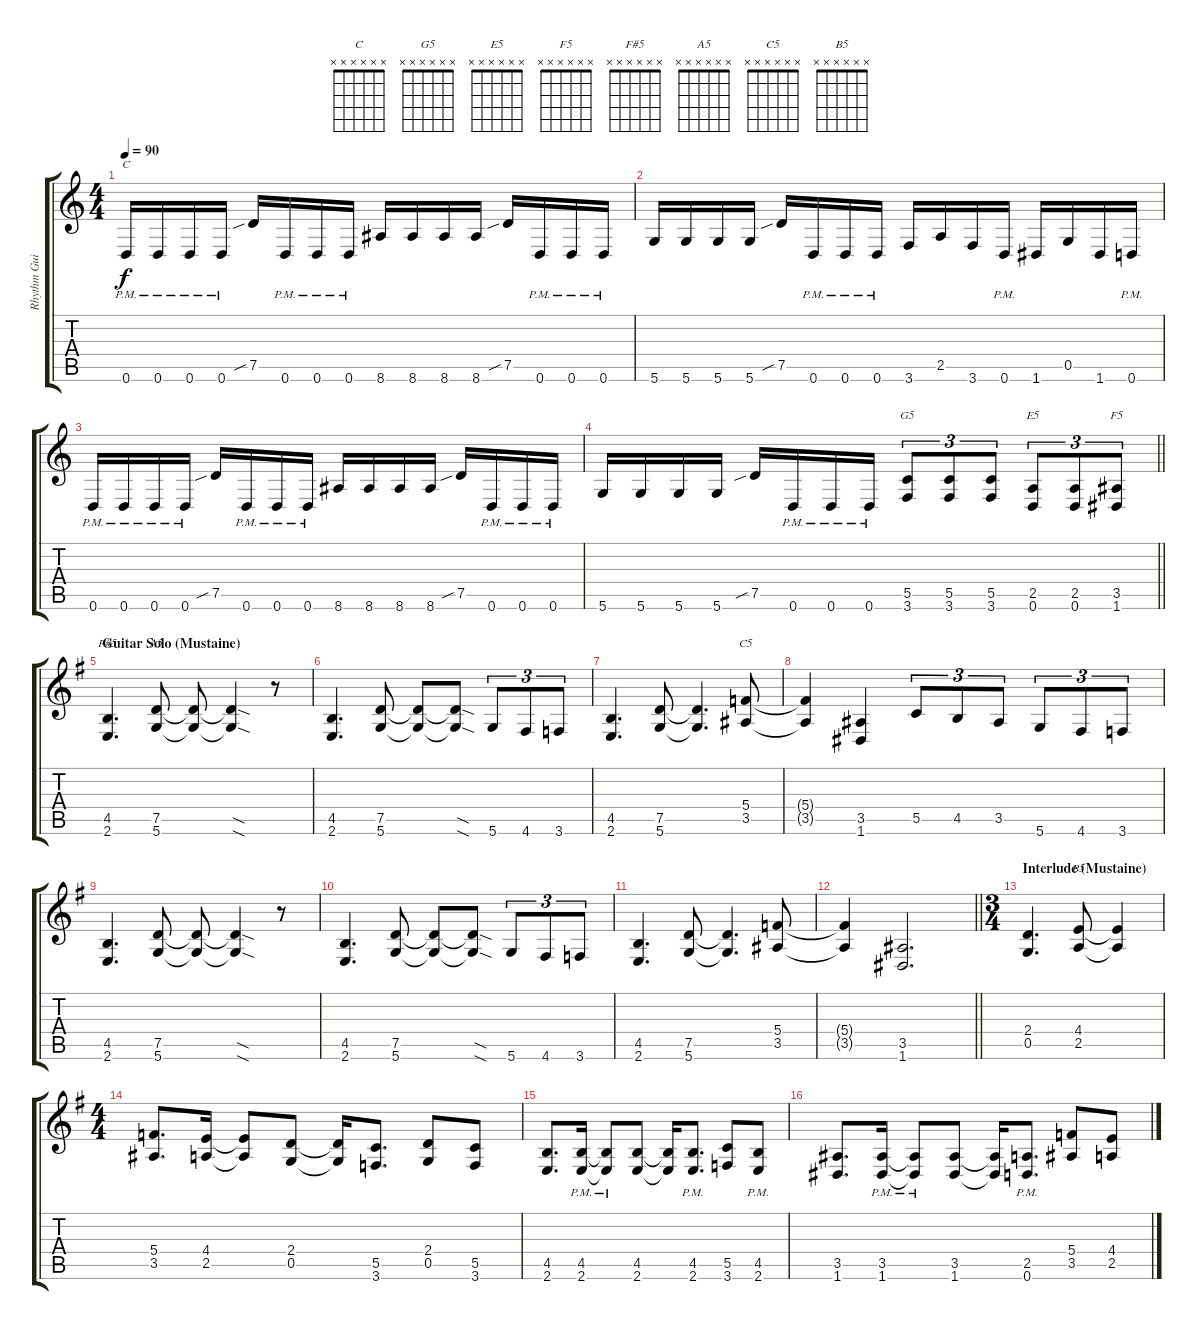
\track ("Rhythm Guitar 1" "Rhythm Gui") {instrument overdrivenguitar}
\staff {score tabs}
\tuning (D4 A3 F3 C3 G2 D2) {hide}
\chord ("C" x x x x x x)
\chord ("G5" x x x x x x)
\chord ("E5" x x x x x x)
\chord ("F5" x x x x x x)
\chord ("F#5" x x x x x x)
\chord ("A5" x x x x x x)
\chord ("C5" x x x x x x)
\chord ("B5" x x x x x x)
\ts (4 4)
\tempo 90
\clef g2
\ks aminor
0.6{pm}.16{ch "C" dy f} 0.6{pm}.16 0.6{pm}.16 0.6{pm}.16 7.5{sib}.16 0.6{pm}.16 0.6{pm}.16 0.6{pm}.16 8.6.16 8.6.16 8.6.16 8.6.16 7.5{sib}.16 0.6{pm}.16 0.6{pm}.16 0.6{pm}.16 |
5.6.16 5.6.16 5.6.16 5.6.16 7.5{sib}.16 0.6{pm}.16 0.6{pm}.16 0.6{pm}.16 3.6.16 2.5.16 3.6.16 0.6{pm}.16 1.6.16 0.5.16 1.6.16 0.6{pm}.16 |
0.6{pm}.16 0.6{pm}.16 0.6{pm}.16 0.6{pm}.16 7.5{sib}.16 0.6{pm}.16 0.6{pm}.16 0.6{pm}.16 8.6.16 8.6.16 8.6.16 8.6.16 7.5{sib}.16 0.6{pm}.16 0.6{pm}.16 0.6{pm}.16 |
\barLineRight lightlight
5.6.16 5.6.16 5.6.16 5.6.16 7.5{sib}.16 0.6{pm}.16 0.6{pm}.16 0.6{pm}.16 (5.5 3.6).8{tu (3 2) ch "G5"} (5.5 3.6).8{tu (3 2)} (5.5 3.6).8{tu (3 2)} (2.5 0.6).8{tu (3 2) ch "E5"} (2.5 0.6).8{tu (3 2)} (3.5 1.6).8{tu (3 2) ch "F5"} |
\section ("" "Guitar Solo (Mustaine)")
\ks eminor
(4.5 2.6).4{d ch "F#5"} (7.5 5.6).8{ch "A5"} (7.5{t} 5.6{t}).8 (7.5{sod t} 5.6{sod t}).4 r.8 |
(4.5 2.6).4{d} (7.5 5.6).8 (7.5{t} 5.6{t}).8 (7.5{sod t} 5.6{sod t}).8 5.6.8{tu (3 2)} 4.6.8{tu (3 2)} 3.6.8{tu (3 2)} |
(4.5 2.6).4{d} (7.5 5.6).8 (7.5{t} 5.6{t}).4{d} (5.4 3.5).8{ch "C5"} |
(5.4{t} 3.5{t}).4 (3.5 1.6).4 5.5.8{tu (3 2)} 4.5.8{tu (3 2)} 3.5.8{tu (3 2)} 5.6.8{tu (3 2)} 4.6.8{tu (3 2)} 3.6.8{tu (3 2)} |
(4.5 2.6).4{d} (7.5 5.6).8 (7.5{t} 5.6{t}).8 (7.5{sod t} 5.6{sod t}).4 r.8 |
(4.5 2.6).4{d} (7.5 5.6).8 (7.5{t} 5.6{t}).8 (7.5{sod t} 5.6{sod t}).8 5.6.8{tu (3 2)} 4.6.8{tu (3 2)} 3.6.8{tu (3 2)} |
(4.5 2.6).4{d} (7.5 5.6).8 (7.5{t} 5.6{t}).4{d} (5.4 3.5).8 |
\barLineRight lightlight
(5.4{t} 3.5{t}).4 (3.5 1.6).2{d} |
\ts (3 4)
\section ("" "Interlude (Mustaine)")
(2.4 0.5).4{d} (4.4 2.5).8{ch "B5"} (4.4{t} 2.5{t}).4 |
\ts (4 4)
(5.4 3.5).8{d} (4.4 2.5).16 (4.4{t} 2.5{t}).8 (2.4 0.5).8 (2.4{t} 0.5{t}).16 (5.5 3.6).8{d} (2.4 0.5).8 (5.5 3.6).8 |
(4.5 2.6).8{d} (4.5{pm} 2.6{pm}).16 (4.5{pm t} 2.6{pm t}).8 (4.5 2.6).8 (4.5{t} 2.6{t}).16 (4.5{pm} 2.6{pm}).8{d} (5.5 3.6).8 (4.5{pm} 2.6{pm}).8 |
(3.5 1.6).8{d} (3.5{pm} 1.6{pm}).16 (3.5{pm t} 1.6{pm t}).8 (3.5 1.6).8 (3.5{t} 1.6{t}).16 (2.5{pm} 0.6{pm}).8{d} (5.4 3.5).8 (4.4 2.5).8
